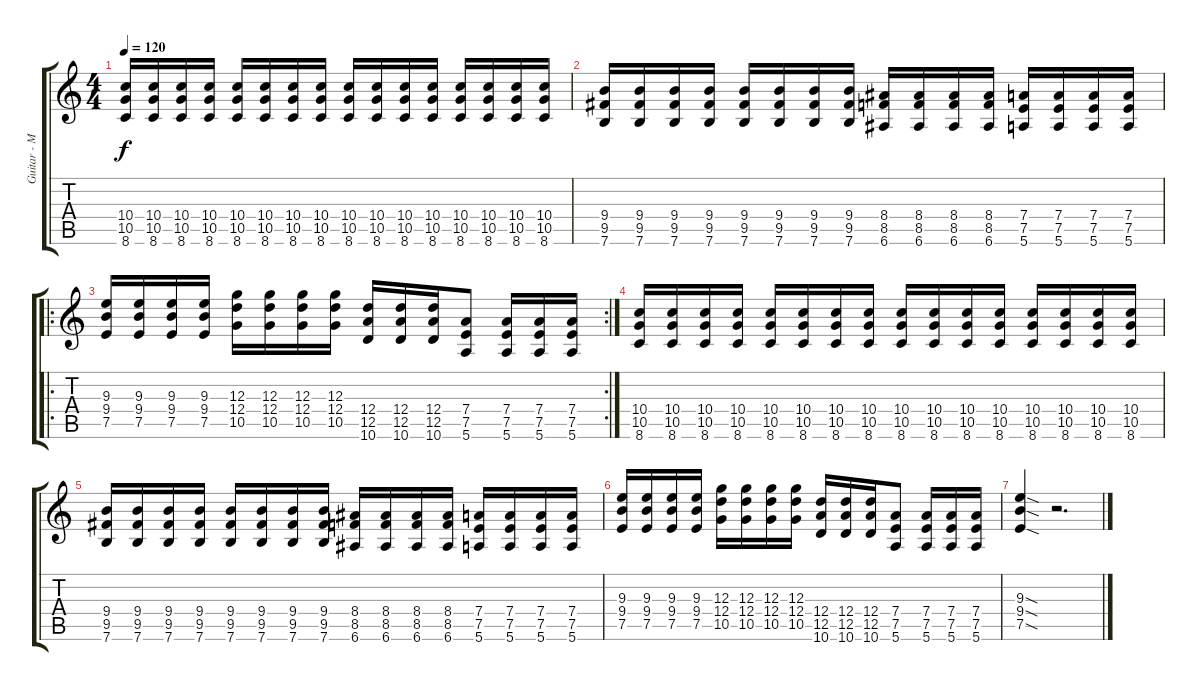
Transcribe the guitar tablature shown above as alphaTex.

\track ("Guitar - Mr. Brett" "Guitar - M") {instrument distortionguitar}
\staff {score tabs}
\tuning (E4 B3 G3 D3 A2 E2) {hide}
\ts (4 4)
\tempo 120
\clef g2
\ks c
(10.4 10.5 8.6).16{dy f} (10.4 10.5 8.6).16 (10.4 10.5 8.6).16 (10.4 10.5 8.6).16 (10.4 10.5 8.6).16 (10.4 10.5 8.6).16 (10.4 10.5 8.6).16 (10.4 10.5 8.6).16 (10.4 10.5 8.6).16 (10.4 10.5 8.6).16 (10.4 10.5 8.6).16 (10.4 10.5 8.6).16 (10.4 10.5 8.6).16 (10.4 10.5 8.6).16 (10.4 10.5 8.6).16 (10.4 10.5 8.6).16 |
(9.4 9.5 7.6).16 (9.4 9.5 7.6).16 (9.4 9.5 7.6).16 (9.4 9.5 7.6).16 (9.4 9.5 7.6).16 (9.4 9.5 7.6).16 (9.4 9.5 7.6).16 (9.4 9.5 7.6).16 (8.4 8.5 6.6).16 (8.4 8.5 6.6).16 (8.4 8.5 6.6).16 (8.4 8.5 6.6).16 (7.4 7.5 5.6).16 (7.4 7.5 5.6).16 (7.4 7.5 5.6).16 (7.4 7.5 5.6).16 |
\ro
\rc 2
(9.3 9.4 7.5).16 (9.3 9.4 7.5).16 (9.3 9.4 7.5).16 (9.3 9.4 7.5).16 (12.3 12.4 10.5).16 (12.3 12.4 10.5).16 (12.3 12.4 10.5).16 (12.3 12.4 10.5).16 (12.4 12.5 10.6).16 (12.4 12.5 10.6).16 (12.4 12.5 10.6).16 (7.4 7.5 5.6).8 (7.4 7.5 5.6).16 (7.4 7.5 5.6).16 (7.4 7.5 5.6).16 |
(10.4 10.5 8.6).16 (10.4 10.5 8.6).16 (10.4 10.5 8.6).16 (10.4 10.5 8.6).16 (10.4 10.5 8.6).16 (10.4 10.5 8.6).16 (10.4 10.5 8.6).16 (10.4 10.5 8.6).16 (10.4 10.5 8.6).16 (10.4 10.5 8.6).16 (10.4 10.5 8.6).16 (10.4 10.5 8.6).16 (10.4 10.5 8.6).16 (10.4 10.5 8.6).16 (10.4 10.5 8.6).16 (10.4 10.5 8.6).16 |
(9.4 9.5 7.6).16 (9.4 9.5 7.6).16 (9.4 9.5 7.6).16 (9.4 9.5 7.6).16 (9.4 9.5 7.6).16 (9.4 9.5 7.6).16 (9.4 9.5 7.6).16 (9.4 9.5 7.6).16 (8.4 8.5 6.6).16 (8.4 8.5 6.6).16 (8.4 8.5 6.6).16 (8.4 8.5 6.6).16 (7.4 7.5 5.6).16 (7.4 7.5 5.6).16 (7.4 7.5 5.6).16 (7.4 7.5 5.6).16 |
(9.3 9.4 7.5).16 (9.3 9.4 7.5).16 (9.3 9.4 7.5).16 (9.3 9.4 7.5).16 (12.3 12.4 10.5).16 (12.3 12.4 10.5).16 (12.3 12.4 10.5).16 (12.3 12.4 10.5).16 (12.4 12.5 10.6).16 (12.4 12.5 10.6).16 (12.4 12.5 10.6).16 (7.4 7.5 5.6).8 (7.4 7.5 5.6).16 (7.4 7.5 5.6).16 (7.4 7.5 5.6).16 |
(9.3{sod} 9.4{sod} 7.5{sod}).4 r.2{d}
